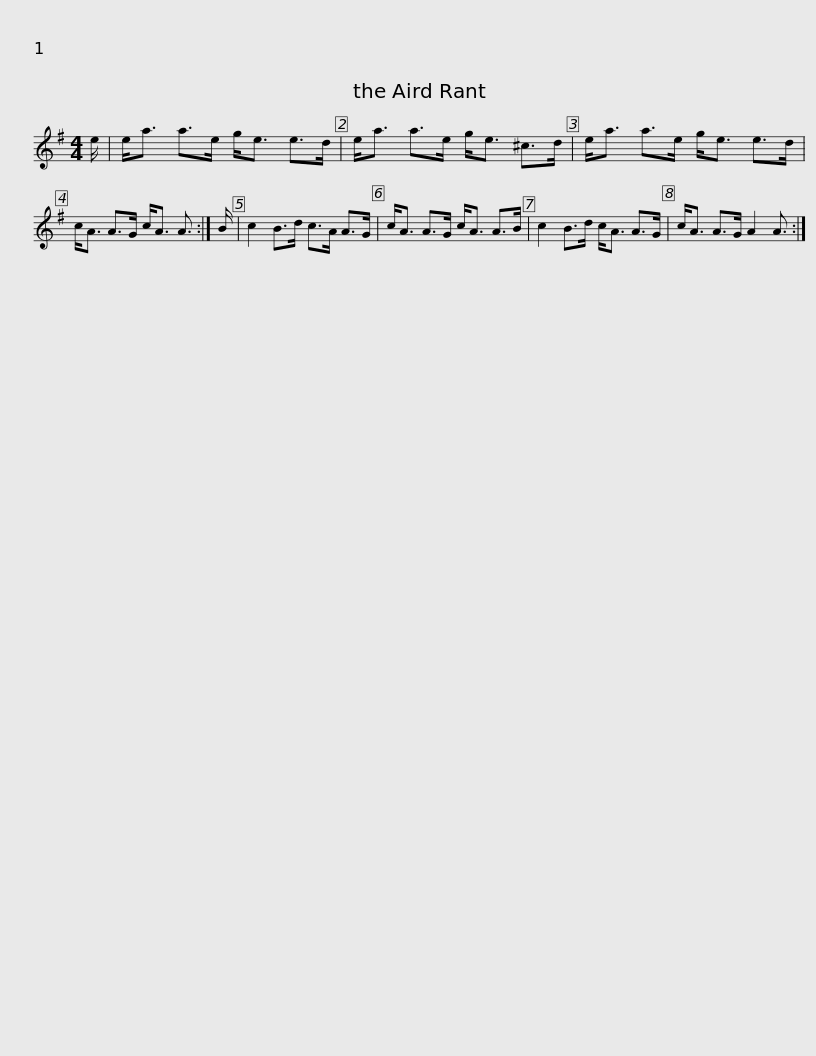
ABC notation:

X:1
L:1/8
M:4/4
I:linebreak $
K:G
V:1 treble
V:1
 e/ | e<a a>e g<e e>d | e<a a>e g<e ^c>d | e<a a>e g<e e>d | c<A A>G c<A A3/2 :| %5
 B/ |$ c2 B>d c>A A>G | c<A A>G c<A A>B | c2 B>d c<A A>G | c<A A>G A2 A3/2 :| %10
